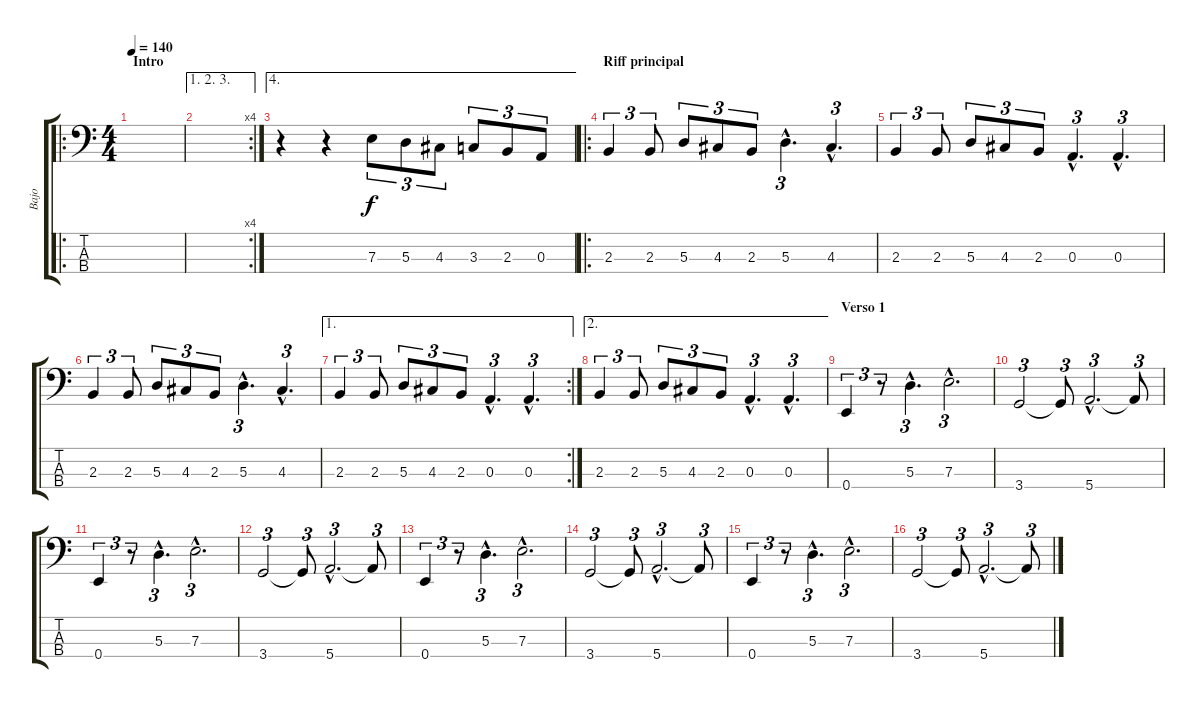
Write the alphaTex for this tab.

\track ("Bajo" "Bajo") {instrument electricbasspick}
\staff {score tabs}
\tuning (G2 D2 A1 E1) {hide}
\ro
\ts (4 4)
\section ("" "Intro")
\tempo 140
\clef f4
\ks c
|
\ae (1 2 3)
\rc 4
|
\ae 4
r.4 r.4 7.3.8{tu (3 2)} 5.3.8{tu (3 2)} 4.3.8{tu (3 2)} 3.3.8{tu (3 2)} 2.3.8{tu (3 2)} 0.3.8{tu (3 2)} |
\ro
\section ("" "Riff principal")
2.3.4{tu (3 2)} 2.3.8{tu (3 2)} 5.3.8{tu (3 2)} 4.3.8{tu (3 2)} 2.3.8{tu (3 2)} 5.3{hac}.4{d tu (3 2)} 4.3{hac}.4{d tu (3 2)} |
2.3.4{tu (3 2)} 2.3.8{tu (3 2)} 5.3.8{tu (3 2)} 4.3.8{tu (3 2)} 2.3.8{tu (3 2)} 0.3{hac}.4{d tu (3 2)} 0.3{hac}.4{d tu (3 2)} |
2.3.4{tu (3 2)} 2.3.8{tu (3 2)} 5.3.8{tu (3 2)} 4.3.8{tu (3 2)} 2.3.8{tu (3 2)} 5.3{hac}.4{d tu (3 2)} 4.3{hac}.4{d tu (3 2)} |
\ae 1
\rc 2
2.3.4{tu (3 2)} 2.3.8{tu (3 2)} 5.3.8{tu (3 2)} 4.3.8{tu (3 2)} 2.3.8{tu (3 2)} 0.3{hac}.4{d tu (3 2)} 0.3{hac}.4{d tu (3 2)} |
\ae 2
2.3.4{tu (3 2)} 2.3.8{tu (3 2)} 5.3.8{tu (3 2)} 4.3.8{tu (3 2)} 2.3.8{tu (3 2)} 0.3{hac}.4{d tu (3 2)} 0.3{hac}.4{d tu (3 2)} |
\section ("" "Verso 1")
0.4.4{tu (3 2)} r.8{tu (3 2)} 5.3{hac}.4{d tu (3 2)} 7.3{hac}.2{d tu (3 2)} |
3.4.2{tu (3 2)} 3.4{t}.8{tu (3 2)} 5.4{hac}.2{d tu (3 2)} 5.4{t}.8{tu (3 2)} |
0.4.4{tu (3 2)} r.8{tu (3 2)} 5.3{hac}.4{d tu (3 2)} 7.3{hac}.2{d tu (3 2)} |
3.4.2{tu (3 2)} 3.4{t}.8{tu (3 2)} 5.4{hac}.2{d tu (3 2)} 5.4{t}.8{tu (3 2)} |
0.4.4{tu (3 2)} r.8{tu (3 2)} 5.3{hac}.4{d tu (3 2)} 7.3{hac}.2{d tu (3 2)} |
3.4.2{tu (3 2)} 3.4{t}.8{tu (3 2)} 5.4{hac}.2{d tu (3 2)} 5.4{t}.8{tu (3 2)} |
0.4.4{tu (3 2)} r.8{tu (3 2)} 5.3{hac}.4{d tu (3 2)} 7.3{hac}.2{d tu (3 2)} |
3.4.2{tu (3 2)} 3.4{t}.8{tu (3 2)} 5.4{hac}.2{d tu (3 2)} 5.4{t}.8{tu (3 2)}
